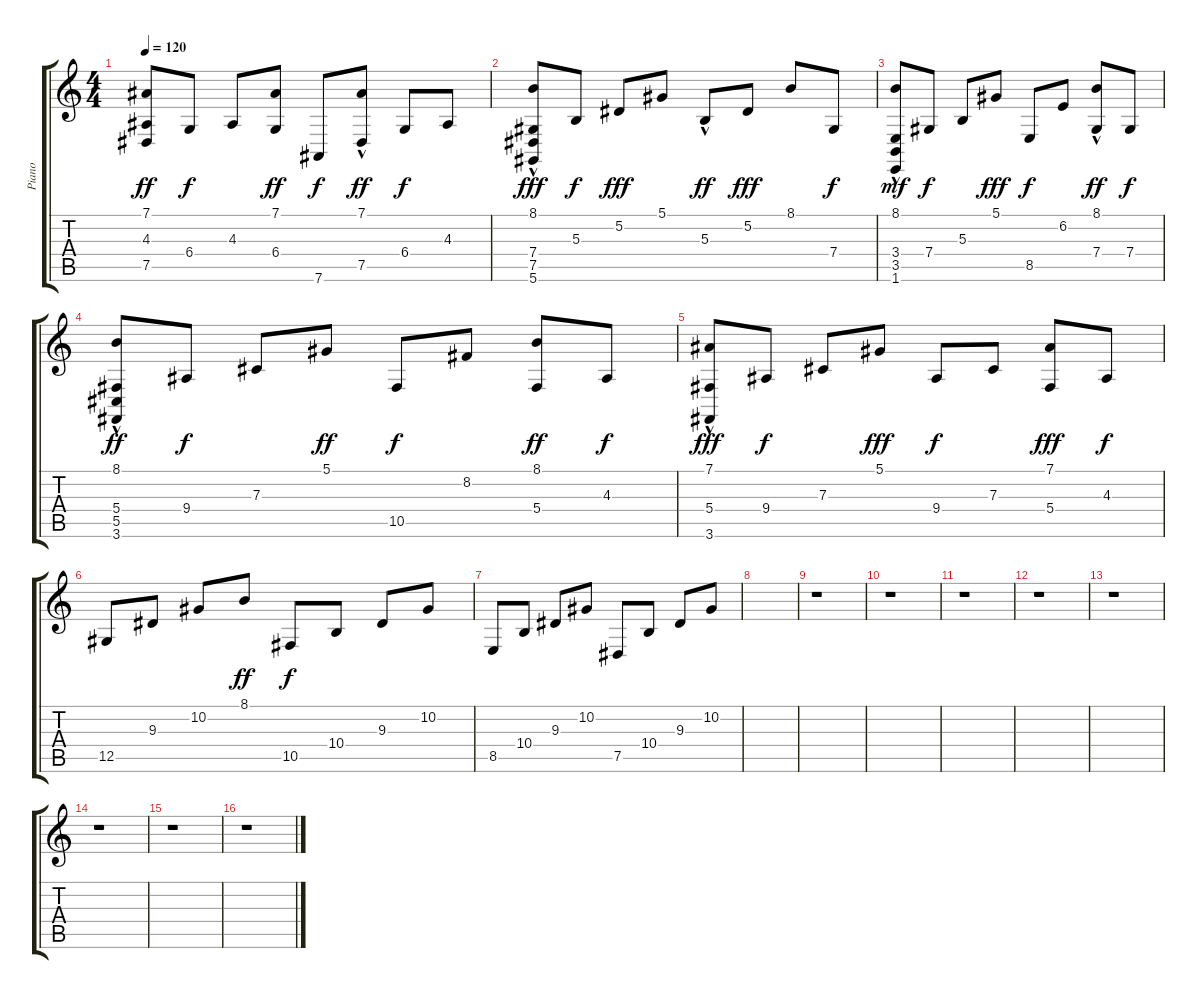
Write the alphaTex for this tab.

\track ("Piano" "Piano") {instrument acousticgrandpiano}
\staff {score tabs}
\tuning (Eb4 Bb3 Gb3 Db3 Ab2 Eb2) {hide}
\ts (4 4)
\tempo 120
\clef g2
\ks c
(7.1 4.3 7.5).8{dy ff} 6.4.8{dy f} 4.3.8 (7.1 6.4).8{dy ff} 7.6.8{dy f} (7.1{hac} 7.5{hac}).8{dy ff} 6.4.8{dy f} 4.3.8 |
(8.1 7.4{hac} 7.5 5.6).8{dy fff} 5.3.8{dy f} 5.2.8{dy fff} 5.1.8 5.3{hac}.8{dy ff} 5.2.8{dy fff} 8.1.8 7.4.8{dy f} |
(8.1 3.4{hac} 3.5 1.6).8{dy mf} 7.4.8{dy f} 5.3.8 5.1.8{dy fff} 8.5.8{dy f} 6.2.8 (8.1{hac} 7.4).8{dy ff} 7.4.8{dy f} |
(8.1 5.4{hac} 5.5 3.6{hac}).8{dy ff} 9.4.8{dy f} 7.3.8 5.1.8{dy ff} 10.5.8{dy f} 8.2.8 (8.1 5.4).8{dy ff} 4.3.8{dy f} |
(7.1{hac} 5.4 3.6{hac}).8{dy fff} 9.4.8{dy f} 7.3.8 5.1.8{dy fff} 9.4.8{dy f} 7.3.8 (7.1 5.4).8{dy fff} 4.3.8{dy f} |
12.5.8 9.3.8 10.2.8 8.1.8{dy ff} 10.5.8{dy f} 10.4.8 9.3.8 10.2.8 |
8.5.8 10.4.8 9.3.8 10.2.8 7.5.8 10.4.8 9.3.8 10.2.8 |
\section ("" "")
|
r.1 |
r.1 |
r.1 |
r.1 |
r.1 |
r.1 |
r.1 |
r.1
